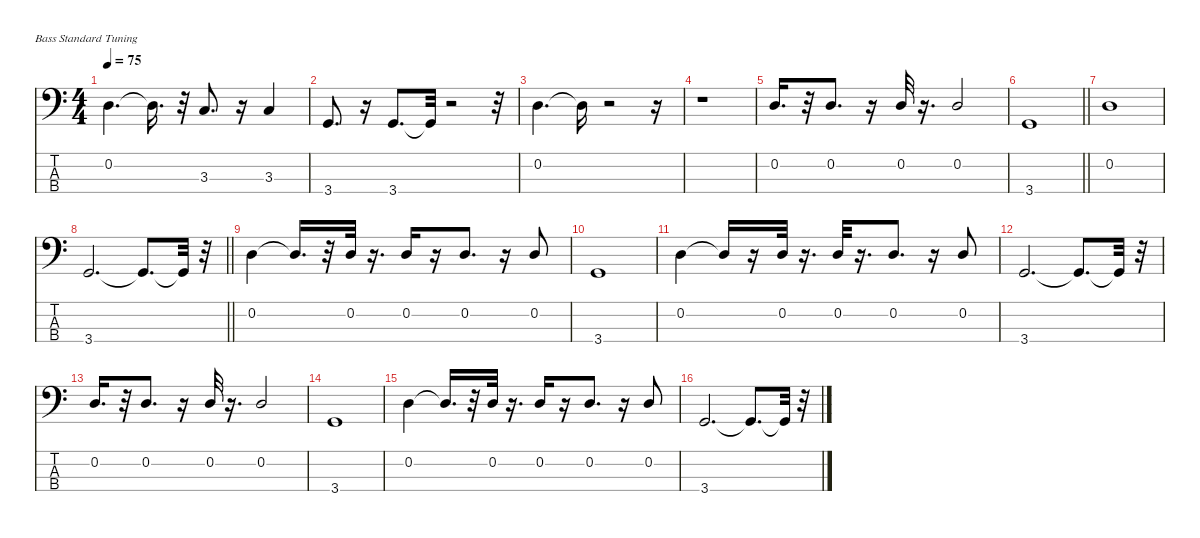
\defaultSystemsLayout 4
\hideDynamics
\bracketExtendMode nobrackets
\singleTrackTrackNamePolicy hidden
\multiTrackTrackNamePolicy hidden
\otherSystemsTrackNameOrientation horizontal
\track ("John Paul Jones (Baixo)" "el.bs.") {instrument electricbassfinger}
\staff {score tabs}
\tuning (G2 D2 A1 E1)
\ts (4 4)
\tempo 75
\clef f4
\ks c
0.2.4{d dy f beam Down} 0.2{t}.16{d beam Down} r.32{beam Down} 3.3.8{d beam Up} r.16{beam Up} 3.3.4{beam Up} |
3.4.8{d beam Up} r.16{beam Up} 3.4.8{d beam Up} 3.4{t}.32{beam Up} r.2{beam Up} r.32{beam Up} |
0.2.4{d beam Down} 0.2{t}.16{beam Down} r.2{beam Down} r.16{beam Down} |
r.1{beam Down} |
0.2.16{d beam Up} r.32{beam Up} 0.2.8{d beam Up} r.16{beam Up} 0.2.32{beam Up} r.16{d beam Up} 0.2.2{dy ff beam Up} |
\barLineRight lightlight
3.4.1{dy f beam Up} |
0.2.1{dy ff beam Down} |
\barLineRight lightlight
3.4.2{d dy f beam Up} 3.4{t}.8{d beam Up} 3.4{t}.32{beam Up} r.32{beam Up} |
0.2.4{beam Down} 0.2{t}.16{d beam Up} r.32{beam Up} 0.2.32{dy mf beam Up} r.16{d beam Up} 0.2.16{dy f beam Up} r.16{beam Up} 0.2.8{d dy ff beam Up} r.16{beam Up} 0.2.8{beam Up} |
3.4.1{dy f beam Up} |
0.2.4{beam Down} 0.2{t}.16{beam Up} r.16{beam Up} 0.2.32{dy mp beam Up} r.16{d beam Up} 0.2.32{dy f beam Up} r.16{d beam Up} 0.2.8{d dy ff beam Up} r.16{beam Up} 0.2.8{dy f beam Up} |
3.4.2{d beam Up} 3.4{t}.8{d beam Up} 3.4{t}.32{beam Up} r.32{beam Up} |
0.2.16{d beam Up} r.32{beam Up} 0.2.8{d beam Up} r.16{beam Up} 0.2.32{beam Up} r.16{d beam Up} 0.2.2{dy ff beam Up} |
3.4.1{dy f beam Up} |
0.2.4{dy ff beam Down} 0.2{t}.16{d dy f beam Up} r.32{beam Up} 0.2.32{dy mp beam Up} r.16{d beam Up} 0.2.16{dy f beam Up} r.16{beam Up} 0.2.8{d dy ff beam Up} r.16{beam Up} 0.2.8{dy f beam Up} |
3.4.2{d beam Up} 3.4{t}.8{d beam Up} 3.4{t}.32{beam Up} r.32{beam Up}
